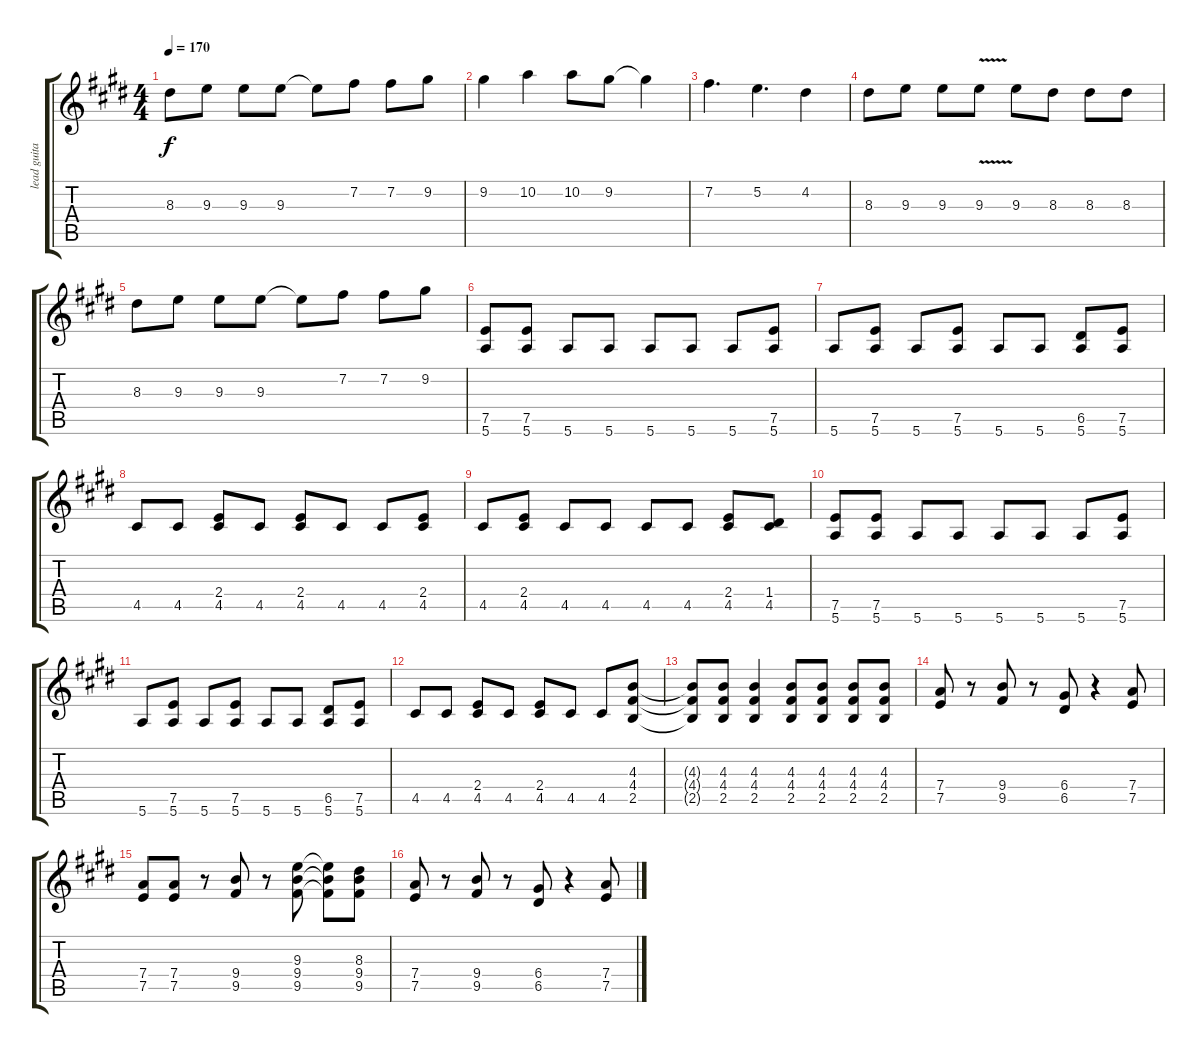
\track ("lead guitar" "lead guita") {instrument distortionguitar}
\staff {score tabs}
\tuning (E4 B3 G3 D3 A2 E2) {hide}
\ts (4 4)
\tempo 170
\clef g2
\ks e
8.3.8{dy f} 9.3.8 9.3.8 9.3.8 9.3{t}.8 7.2.8 7.2.8 9.2.8 |
9.2.4 10.2.4 10.2.8 9.2.8 9.2{t}.4 |
7.2.4{d} 5.2.4{d} 4.2.4 |
8.3.8 9.3.8 9.3.8 9.3{v}.8 9.3.8 8.3.8 8.3.8 8.3.8 |
8.3.8 9.3.8 9.3.8 9.3.8 9.3{t}.8 7.2.8 7.2.8 9.2.8 |
(7.5 5.6).8 (7.5 5.6).8 5.6.8 5.6.8 5.6.8 5.6.8 5.6.8 (7.5 5.6).8 |
5.6.8 (7.5 5.6).8 5.6.8 (7.5 5.6).8 5.6.8 5.6.8 (6.5 5.6).8 (7.5 5.6).8 |
4.5.8 4.5.8 (2.4 4.5).8 4.5.8 (2.4 4.5).8 4.5.8 4.5.8 (2.4 4.5).8 |
4.5.8 (2.4 4.5).8 4.5.8 4.5.8 4.5.8 4.5.8 (2.4 4.5).8 (1.4 4.5).8 |
(7.5 5.6).8 (7.5 5.6).8 5.6.8 5.6.8 5.6.8 5.6.8 5.6.8 (7.5 5.6).8 |
5.6.8 (7.5 5.6).8 5.6.8 (7.5 5.6).8 5.6.8 5.6.8 (6.5 5.6).8 (7.5 5.6).8 |
4.5.8 4.5.8 (2.4 4.5).8 4.5.8 (2.4 4.5).8 4.5.8 4.5.8 (4.3 4.4 2.5).8 |
(4.3{t} 4.4{t} 2.5{t}).8 (4.3 4.4 2.5).8 (4.3 4.4 2.5).4 (4.3 4.4 2.5).8 (4.3 4.4 2.5).8 (4.3 4.4 2.5).8 (4.3 4.4 2.5).8 |
(7.4 7.5).8 r.8 (9.4 9.5).8 r.8 (6.4 6.5).8 r.4 (7.4 7.5).8 |
(7.4 7.5).8 (7.4 7.5).8 r.8 (9.4 9.5).8 r.8 (9.3 9.4 9.5).8 (9.3{t} 9.4{t} 9.5{t}).8 (8.3 9.4 9.5).8 |
(7.4 7.5).8 r.8 (9.4 9.5).8 r.8 (6.4 6.5).8 r.4 (7.4 7.5).8
